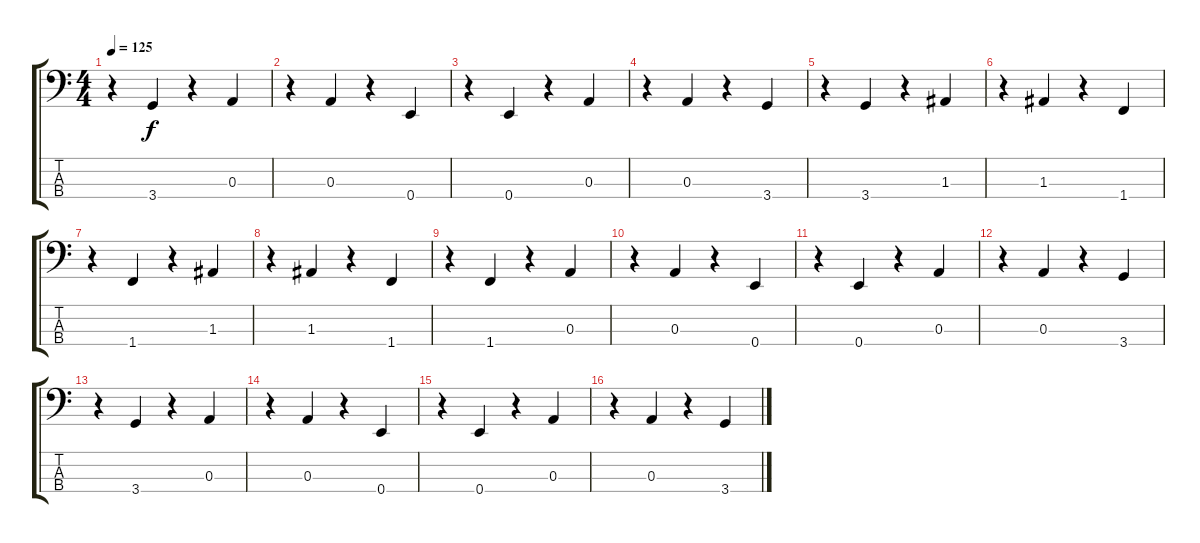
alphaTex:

\track "" {instrument fretlessbass}
\staff {score tabs}
\tuning (G2 D2 A1 E1) {hide}
\ts (4 4)
\tempo 125
\clef f4
\ks c
r.4{dy f} 3.4.4 r.4 0.3.4 |
r.4 0.3.4 r.4 0.4.4 |
r.4 0.4.4 r.4 0.3.4 |
r.4 0.3.4 r.4 3.4.4 |
r.4 3.4.4 r.4 1.3.4 |
r.4 1.3.4 r.4 1.4.4 |
r.4 1.4.4 r.4 1.3.4 |
r.4 1.3.4 r.4 1.4.4 |
r.4 1.4.4 r.4 0.3.4 |
r.4 0.3.4 r.4 0.4.4 |
r.4 0.4.4 r.4 0.3.4 |
r.4 0.3.4 r.4 3.4.4 |
r.4 3.4.4 r.4 0.3.4 |
r.4 0.3.4 r.4 0.4.4 |
r.4 0.4.4 r.4 0.3.4 |
r.4 0.3.4 r.4 3.4.4
